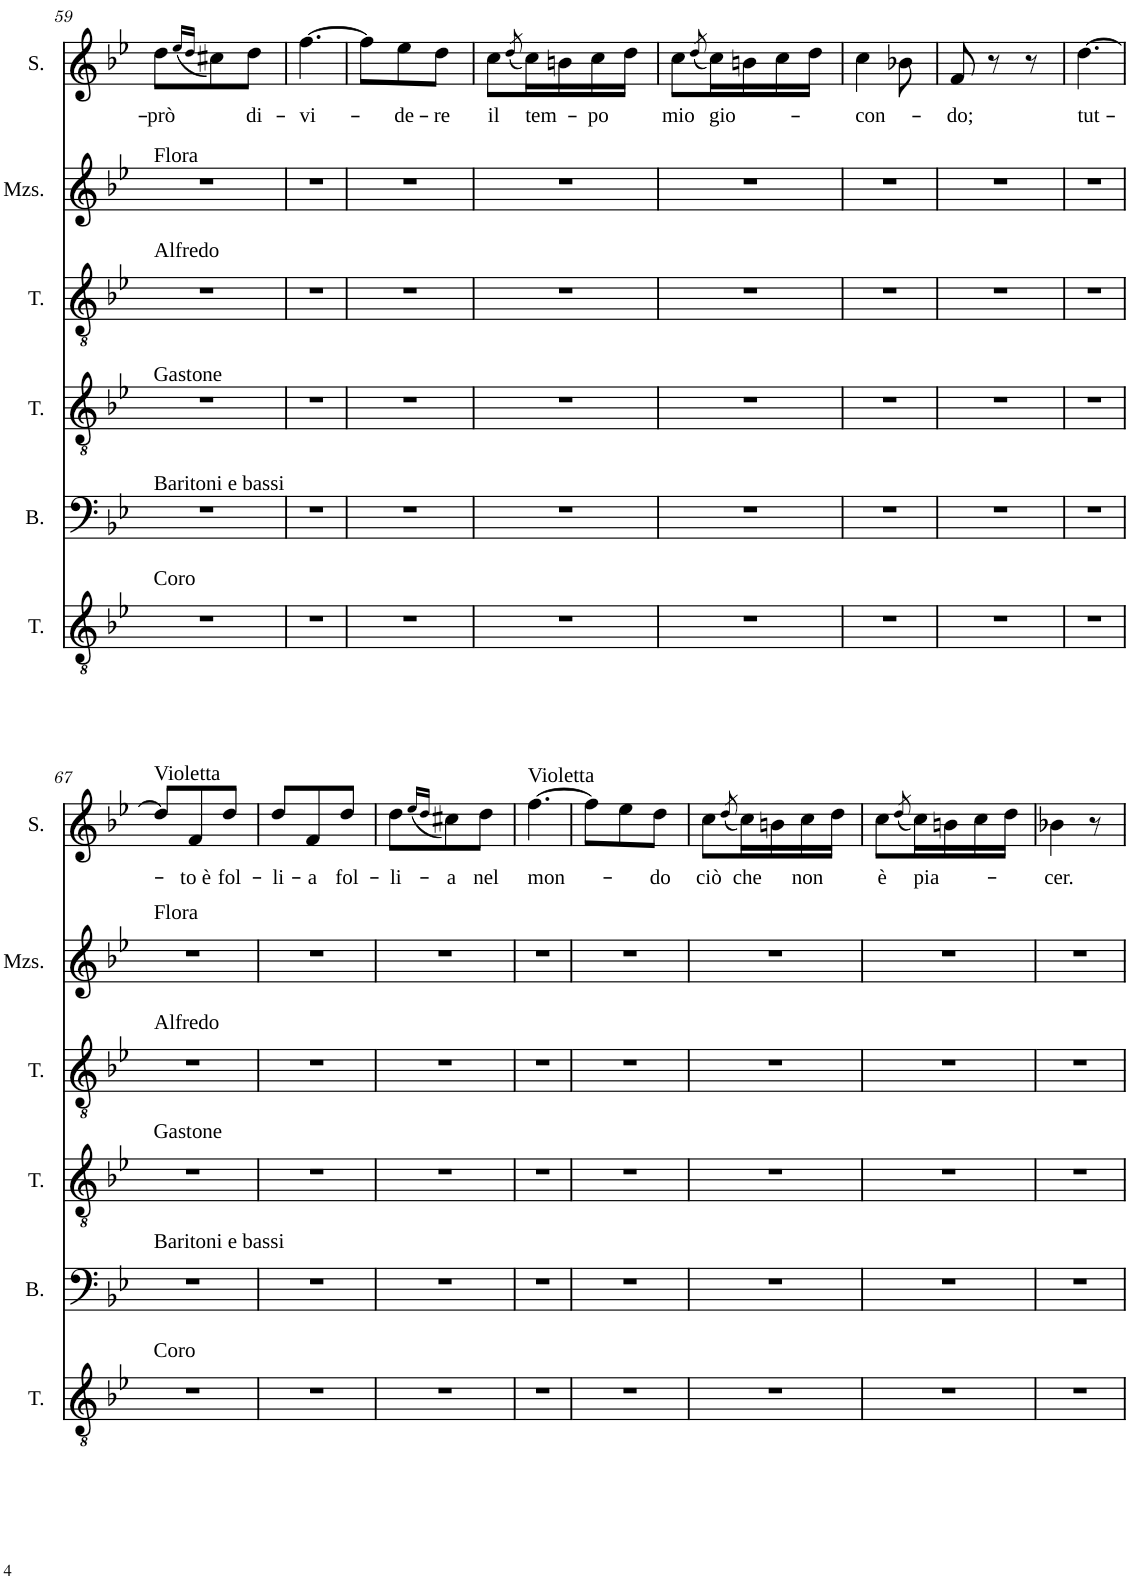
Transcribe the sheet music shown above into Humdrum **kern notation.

**kern	**text
*part1	*part1
*staff1	*staff1
*I"Soprano	*
*I'S.	*
!!LO:PB:g=z
*clefG2	*
*k[b-e-]	*
*M3/8	*
=59	=59
!	!LO:LY:b
8dd\L	-prò
(16qee-/LL	.
16qdd/JJ	.
8cc#X\)	.
!	!LO:LY:b
8dd\J	di-
=60	=60
!	!LO:LY:b
[4.ff\	-vi-
=61	=61
8ff\L]	.
!	!LO:LY:b
8ee-\	-de-
!	!LO:LY:b
8dd\J	-re
=62	=62
!	!LO:LY:b
8cc\L	il
(8qdd/	.
!	!LO:LY:b
16cc\L)	tem-
16bn\	.
!	!LO:LY:b
16cc\	-po
16dd\JJ	.
=63	=63
!	!LO:LY:b
8cc\L	mio
(8qdd/	.
!	!LO:LY:b
16cc\L)	gio-
16bn\	.
16cc\	.
16dd\JJ	.
=64	=64
!	!LO:LY:b
4cc\	-con-
8b-X\	.
=65	=65
!	!LO:LY:b
8f/	-do;
8r	.
8r	.
=66	=66
!	!LO:LY:b
[4.dd\	tut-
!!LO:LB:g=z
=67	=67
!LO:TX:a:t=Violetta	!
8dd/L]	.
!	!LO:LY:b
8f/	-to è
!	!LO:LY:b
8dd/J	fol-
=68	=68
!	!LO:LY:b
8dd/L	-li-
!	!LO:LY:b
8f/	-a
!	!LO:LY:b
8dd/J	fol-
=69	=69
!	!LO:LY:b
8dd\L	-li-
(16qee-/LL	.
16qdd/JJ	.
!	!LO:LY:b
8cc#X\)	-a
!	!LO:LY:b
8dd\J	nel
=70	=70
!LO:TX:a:t=Violetta	!
!	!LO:LY:b
[4.ff\	mon-
=71	=71
8ff\L]	.
8ee-\	.
!	!LO:LY:b
8dd\J	-do
=72	=72
!	!LO:LY:b
8cc\L	ciò
(8qdd/	.
!	!LO:LY:b
16cc\L)	che
16bn\	.
!	!LO:LY:b
16cc\	non
16dd\JJ	.
=73	=73
!	!LO:LY:b
8cc\L	è
(8qdd/	.
!	!LO:LY:b
16cc\L)	pia-
16bn\	.
16cc\	.
16dd\JJ	.
=74	=74
!	!LO:LY:b
4b-X\	-cer.
8r	.
=	=
*-	*-
